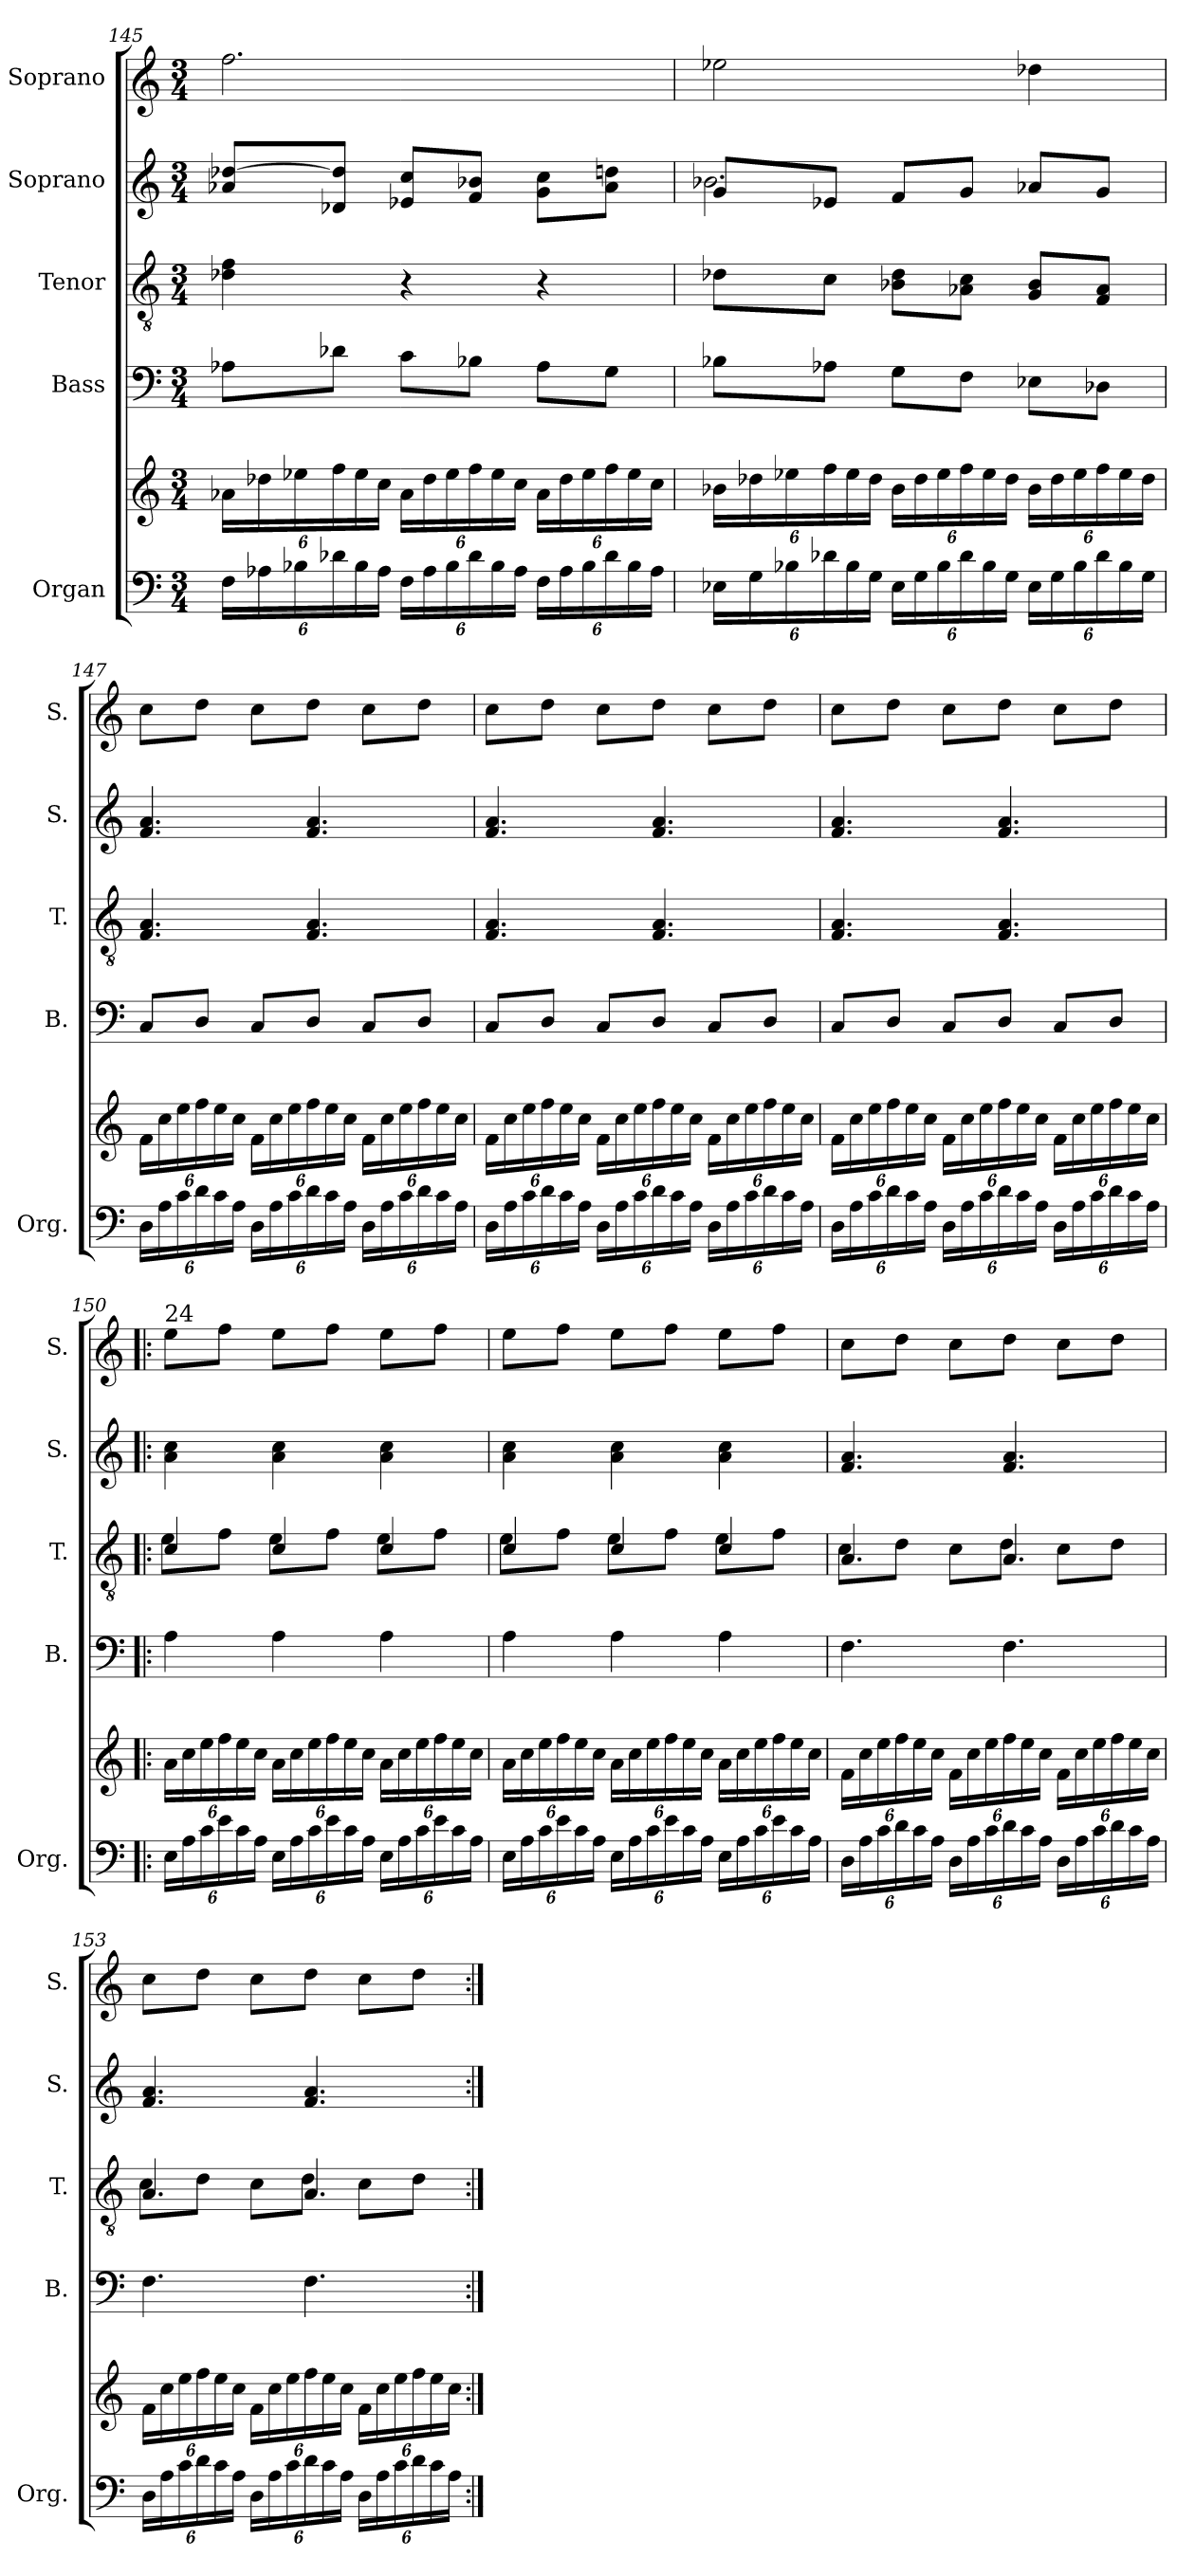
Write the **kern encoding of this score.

**kern	**kern	**kern	**kern	**kern	**kern
*part5	*part5	*part4	*part3	*part2	*part1
*staff6	*staff5	*staff4	*staff3	*staff2	*staff1
*I"Organ	*	*I"Bass	*I"Tenor	*I"Soprano	*I"Soprano
*I'Org.	*	*I'B.	*I'T.	*I'S.	*I'S.
*clefF4	*clefG2	*clefF4	*clefGv2	*clefG2	*clefG2
*k[]	*k[]	*k[]	*k[]	*k[]	*k[]
*M3/4	*M3/4	*M3/4	*M3/4	*M3/4	*M3/4
*Xbrackettup	*Xbrackettup	*	*	*	*
=145	=145	=145	=145	=145	=145
24F\LL	24a-X\LL	8A-X\L	4d-X\ 4f\	8a-X/ [8dd-X/L	2.ff\
24A-X\	24dd-X\	.	.	.	.
24B-X\	24ee-X\	.	.	.	.
24d-X\	24ff\	8d-X\J	.	8d-X/ 8dd-/]J	.
24B-\	24ee-\	.	.	.	.
24A-\JJ	24cc\JJ	.	.	.	.
24F\LL	24a-\LL	8c\L	4r	8e-X/ 8cc/L	.
24A-\	24dd-\	.	.	.	.
24B-\	24ee-\	.	.	.	.
24d-\	24ff\	8B-X\J	.	8f/ 8b-X/J	.
24B-\	24ee-\	.	.	.	.
24A-\JJ	24cc\JJ	.	.	.	.
24F\LL	24a-\LL	8A-\L	4r	8g\ 8cc\L	.
24A-\	24dd-\	.	.	.	.
24B-\	24ee-\	.	.	.	.
24d-\	24ff\	8G\J	.	8a-\ 8ddn\J	.
24B-\	24ee-\	.	.	.	.
24A-\JJ	24cc\JJ	.	.	.	.
!!LO:PB:g=z
=146	=146	=146	=146	=146	=146
*	*	*	*	*^	*
24E-X\LL	24b-X\LL	8B-X\L	8d-X\L	8g/L	2.b-X\	2ee-X\
24G\	24dd-X\	.	.	.	.	.
24B-X\	24ee-X\	.	.	.	.	.
24d-X\	24ff\	8A-X\J	8c\J	8e-X/J	.	.
24B-\	24ee-\	.	.	.	.	.
24G\JJ	24dd-\JJ	.	.	.	.	.
24E-\LL	24b-\LL	8G\L	8B-X\ 8d-\L	8f/L	.	.
24G\	24dd-\	.	.	.	.	.
24B-\	24ee-\	.	.	.	.	.
24d-\	24ff\	8F\J	8A-X\ 8c\J	8g/J	.	.
24B-\	24ee-\	.	.	.	.	.
24G\JJ	24dd-\JJ	.	.	.	.	.
24E-\LL	24b-\LL	8E-X\L	8G/ 8B-/L	8a-X/L	.	4dd-X\
24G\	24dd-\	.	.	.	.	.
24B-\	24ee-\	.	.	.	.	.
24d-\	24ff\	8D-X\J	8F/ 8A-/J	8g/J	.	.
24B-\	24ee-\	.	.	.	.	.
24G\JJ	24dd-\JJ	.	.	.	.	.
*	*	*	*	*v	*v	*
=147	=147	=147	=147	=147	=147
24D\LL	24f\LL	8C/L	4.F/ 4.A/	4.f/ 4.a/	8cc\L
24A\	24cc\	.	.	.	.
24c\	24ee\	.	.	.	.
24d\	24ff\	8D/J	.	.	8dd\J
24c\	24ee\	.	.	.	.
24A\JJ	24cc\JJ	.	.	.	.
24D\LL	24f\LL	8C/L	.	.	8cc\L
24A\	24cc\	.	.	.	.
24c\	24ee\	.	.	.	.
24d\	24ff\	8D/J	4.F/ 4.A/	4.f/ 4.a/	8dd\J
24c\	24ee\	.	.	.	.
24A\JJ	24cc\JJ	.	.	.	.
24D\LL	24f\LL	8C/L	.	.	8cc\L
24A\	24cc\	.	.	.	.
24c\	24ee\	.	.	.	.
24d\	24ff\	8D/J	.	.	8dd\J
24c\	24ee\	.	.	.	.
24A\JJ	24cc\JJ	.	.	.	.
!!LO:LB:g=z
=148	=148	=148	=148	=148	=148
24D\LL	24f\LL	8C/L	4.F/ 4.A/	4.f/ 4.a/	8cc\L
24A\	24cc\	.	.	.	.
24c\	24ee\	.	.	.	.
24d\	24ff\	8D/J	.	.	8dd\J
24c\	24ee\	.	.	.	.
24A\JJ	24cc\JJ	.	.	.	.
24D\LL	24f\LL	8C/L	.	.	8cc\L
24A\	24cc\	.	.	.	.
24c\	24ee\	.	.	.	.
24d\	24ff\	8D/J	4.F/ 4.A/	4.f/ 4.a/	8dd\J
24c\	24ee\	.	.	.	.
24A\JJ	24cc\JJ	.	.	.	.
24D\LL	24f\LL	8C/L	.	.	8cc\L
24A\	24cc\	.	.	.	.
24c\	24ee\	.	.	.	.
24d\	24ff\	8D/J	.	.	8dd\J
24c\	24ee\	.	.	.	.
24A\JJ	24cc\JJ	.	.	.	.
=149	=149	=149	=149	=149	=149
24D\LL	24f\LL	8C/L	4.F/ 4.A/	4.f/ 4.a/	8cc\L
24A\	24cc\	.	.	.	.
24c\	24ee\	.	.	.	.
24d\	24ff\	8D/J	.	.	8dd\J
24c\	24ee\	.	.	.	.
24A\JJ	24cc\JJ	.	.	.	.
24D\LL	24f\LL	8C/L	.	.	8cc\L
24A\	24cc\	.	.	.	.
24c\	24ee\	.	.	.	.
24d\	24ff\	8D/J	4.F/ 4.A/	4.f/ 4.a/	8dd\J
24c\	24ee\	.	.	.	.
24A\JJ	24cc\JJ	.	.	.	.
24D\LL	24f\LL	8C/L	.	.	8cc\L
24A\	24cc\	.	.	.	.
24c\	24ee\	.	.	.	.
24d\	24ff\	8D/J	.	.	8dd\J
24c\	24ee\	.	.	.	.
24A\JJ	24cc\JJ	.	.	.	.
!!LO:PB:g=z
=150!|:	=150!|:	=150!|:	=150!|:	=150!|:	=150!|:
*	*	*	*^	*	*
!	!	!	!	!	!	!LO:TX:a:t=24
24E\LL	24a\LL	4A\	4c/	8e\L	4a\ 4cc\	8ee\L
24A\	24cc\	.	.	.	.	.
24c\	24ee\	.	.	.	.	.
24e\	24ff\	.	.	8f\J	.	8ff\J
24c\	24ee\	.	.	.	.	.
24A\JJ	24cc\JJ	.	.	.	.	.
24E\LL	24a\LL	4A\	4c/	8e\L	4a\ 4cc\	8ee\L
24A\	24cc\	.	.	.	.	.
24c\	24ee\	.	.	.	.	.
24e\	24ff\	.	.	8f\J	.	8ff\J
24c\	24ee\	.	.	.	.	.
24A\JJ	24cc\JJ	.	.	.	.	.
24E\LL	24a\LL	4A\	4c/	8e\L	4a\ 4cc\	8ee\L
24A\	24cc\	.	.	.	.	.
24c\	24ee\	.	.	.	.	.
24e\	24ff\	.	.	8f\J	.	8ff\J
24c\	24ee\	.	.	.	.	.
24A\JJ	24cc\JJ	.	.	.	.	.
=151	=151	=151	=151	=151	=151	=151
24E\LL	24a\LL	4A\	4c/	8e\L	4a\ 4cc\	8ee\L
24A\	24cc\	.	.	.	.	.
24c\	24ee\	.	.	.	.	.
24e\	24ff\	.	.	8f\J	.	8ff\J
24c\	24ee\	.	.	.	.	.
24A\JJ	24cc\JJ	.	.	.	.	.
24E\LL	24a\LL	4A\	4c/	8e\L	4a\ 4cc\	8ee\L
24A\	24cc\	.	.	.	.	.
24c\	24ee\	.	.	.	.	.
24e\	24ff\	.	.	8f\J	.	8ff\J
24c\	24ee\	.	.	.	.	.
24A\JJ	24cc\JJ	.	.	.	.	.
24E\LL	24a\LL	4A\	4c/	8e\L	4a\ 4cc\	8ee\L
24A\	24cc\	.	.	.	.	.
24c\	24ee\	.	.	.	.	.
24e\	24ff\	.	.	8f\J	.	8ff\J
24c\	24ee\	.	.	.	.	.
24A\JJ	24cc\JJ	.	.	.	.	.
!!LO:LB:g=z
=152	=152	=152	=152	=152	=152	=152
24D\LL	24f\LL	4.F\	4.A/	8c\L	4.f/ 4.a/	8cc\L
24A\	24cc\	.	.	.	.	.
24c\	24ee\	.	.	.	.	.
24d\	24ff\	.	.	8d\J	.	8dd\J
24c\	24ee\	.	.	.	.	.
24A\JJ	24cc\JJ	.	.	.	.	.
24D\LL	24f\LL	.	.	8c\L	.	8cc\L
24A\	24cc\	.	.	.	.	.
24c\	24ee\	.	.	.	.	.
24d\	24ff\	4.F\	4.A/	8d\J	4.f/ 4.a/	8dd\J
24c\	24ee\	.	.	.	.	.
24A\JJ	24cc\JJ	.	.	.	.	.
24D\LL	24f\LL	.	.	8c\L	.	8cc\L
24A\	24cc\	.	.	.	.	.
24c\	24ee\	.	.	.	.	.
24d\	24ff\	.	.	8d\J	.	8dd\J
24c\	24ee\	.	.	.	.	.
24A\JJ	24cc\JJ	.	.	.	.	.
=153	=153	=153	=153	=153	=153	=153
24D\LL	24f\LL	4.F\	4.A/	8c\L	4.f/ 4.a/	8cc\L
24A\	24cc\	.	.	.	.	.
24c\	24ee\	.	.	.	.	.
24d\	24ff\	.	.	8d\J	.	8dd\J
24c\	24ee\	.	.	.	.	.
24A\JJ	24cc\JJ	.	.	.	.	.
24D\LL	24f\LL	.	.	8c\L	.	8cc\L
24A\	24cc\	.	.	.	.	.
24c\	24ee\	.	.	.	.	.
24d\	24ff\	4.F\	4.A/	8d\J	4.f/ 4.a/	8dd\J
24c\	24ee\	.	.	.	.	.
24A\JJ	24cc\JJ	.	.	.	.	.
24D\LL	24f\LL	.	.	8c\L	.	8cc\L
24A\	24cc\	.	.	.	.	.
24c\	24ee\	.	.	.	.	.
24d\	24ff\	.	.	8d\J	.	8dd\J
24c\	24ee\	.	.	.	.	.
24A\JJ	24cc\JJ	.	.	.	.	.
*	*	*	*v	*v	*	*
=:|!	=:|!	=:|!	=:|!	=:|!	=:|!
*-	*-	*-	*-	*-	*-
